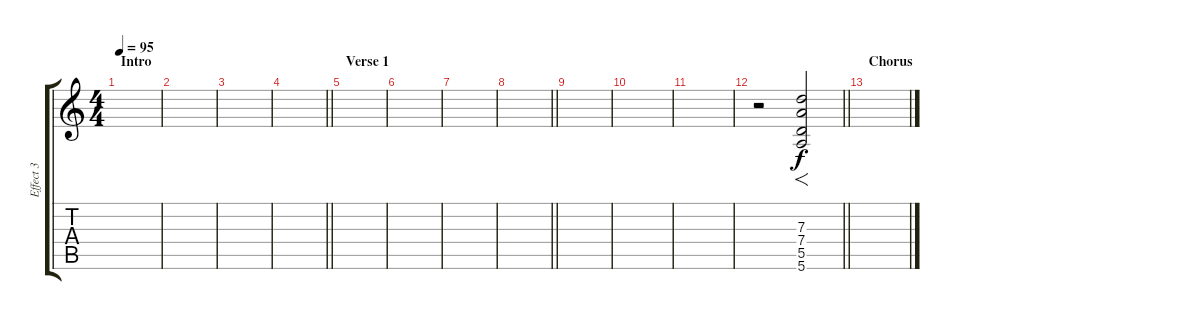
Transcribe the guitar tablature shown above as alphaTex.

\track ("Effect 3" "Effect 3") {instrument distortionguitar}
\staff {score tabs}
\tuning (E4 B3 G3 D3 A2 E2) {hide}
\ts (4 4)
\section ("" "Intro")
\tempo 95
\clef g2
\ks c
|
|
|
\barLineRight lightlight
|
\section ("" "Verse 1")
|
|
|
\barLineRight lightlight
|
|
|
|
\barLineRight lightlight
r.2{instrument distortionguitar} (7.3 7.4 5.5 5.6).2{f} |
\section ("" "Chorus")
